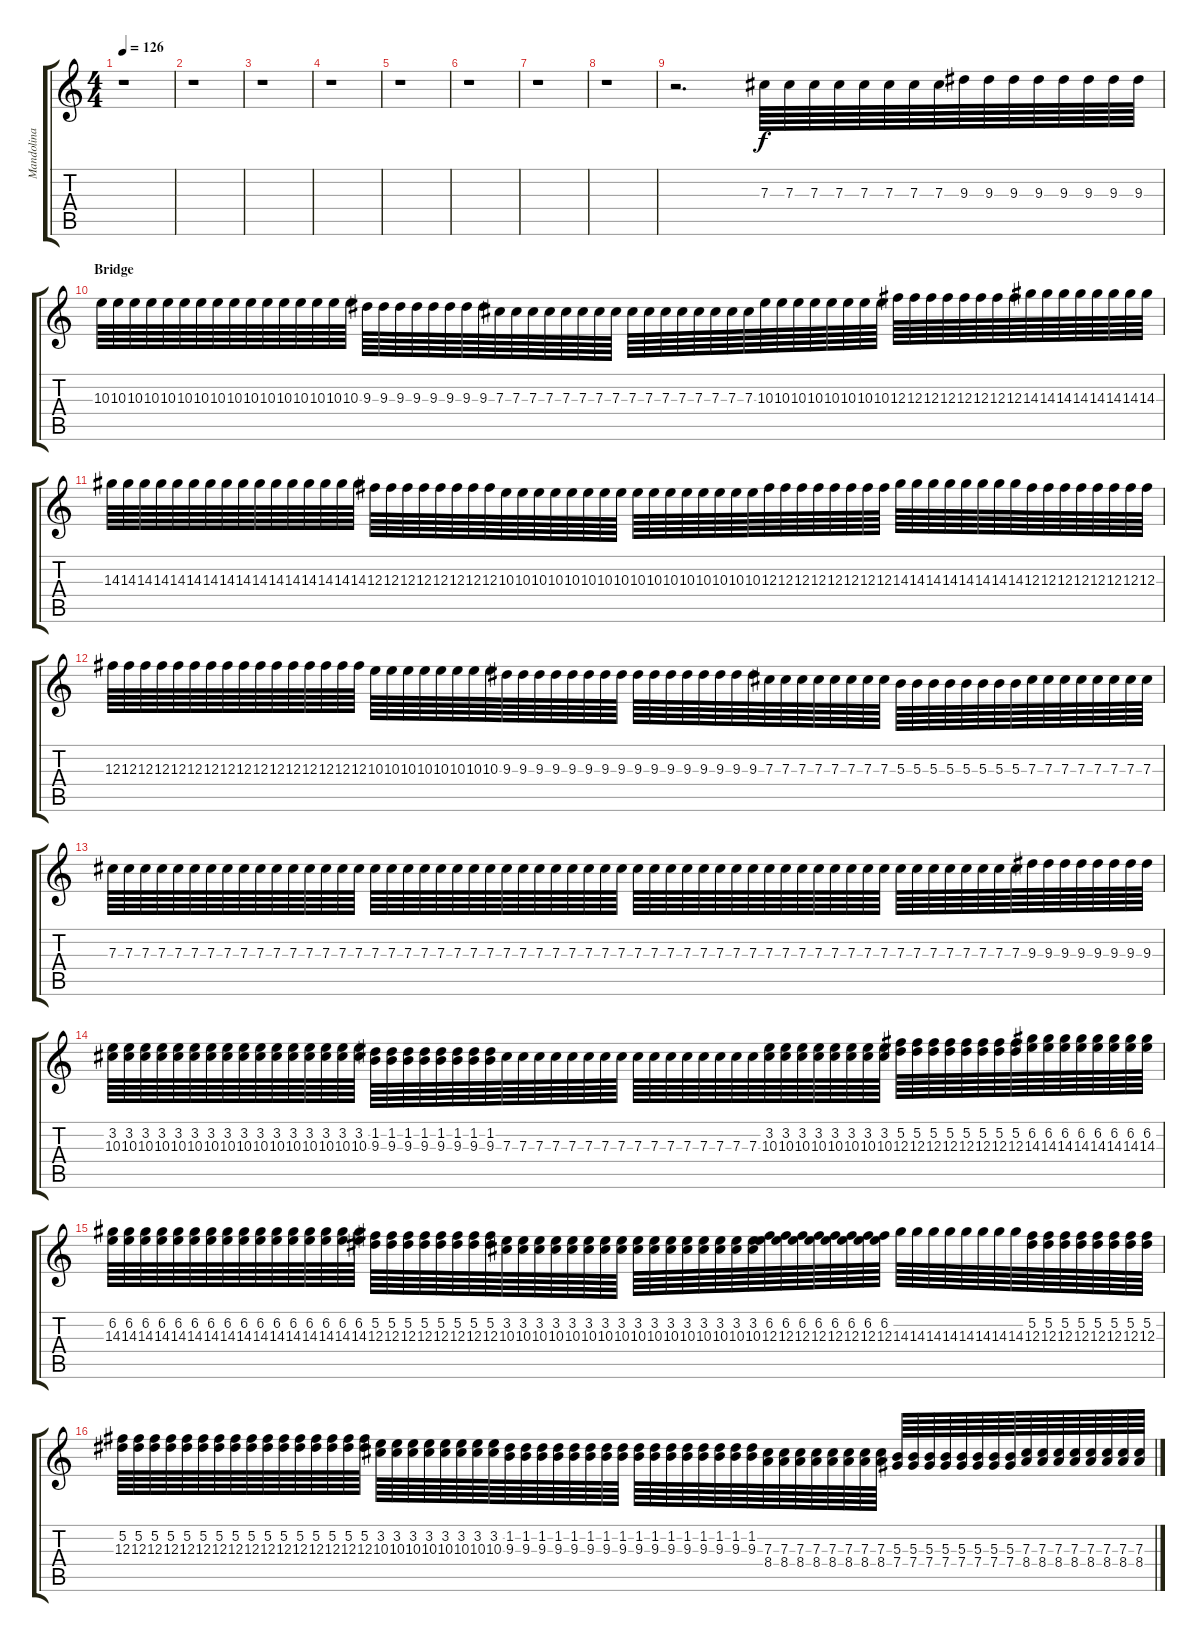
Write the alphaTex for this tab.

\track ("Mandolina" "Mandolina") {instrument banjo}
\staff {score tabs}
\tuning (Eb4 Bb3 Gb3 Db3 Ab2 Eb2) {hide}
\displaytranspose 12
\ts (4 4)
\tempo 126
\clef g2
\ks c
r.1{dy f} |
r.1 |
r.1 |
r.1 |
r.1 |
r.1 |
r.1 |
r.1 |
r.2{d} 7.3.64 7.3.64 7.3.64 7.3.64 7.3.64 7.3.64 7.3.64 7.3.64 9.3.64 9.3.64 9.3.64 9.3.64 9.3.64 9.3.64 9.3.64 9.3.64 |
\section ("" "Bridge")
10.3.64 10.3.64 10.3.64 10.3.64 10.3.64 10.3.64 10.3.64 10.3.64 10.3.64 10.3.64 10.3.64 10.3.64 10.3.64 10.3.64 10.3.64 10.3.64 9.3.64 9.3.64 9.3.64 9.3.64 9.3.64 9.3.64 9.3.64 9.3.64 7.3.64 7.3.64 7.3.64 7.3.64 7.3.64 7.3.64 7.3.64 7.3.64 7.3.64 7.3.64 7.3.64 7.3.64 7.3.64 7.3.64 7.3.64 7.3.64 10.3.64 10.3.64 10.3.64 10.3.64 10.3.64 10.3.64 10.3.64 10.3.64 12.3.64 12.3.64 12.3.64 12.3.64 12.3.64 12.3.64 12.3.64 12.3.64 14.3.64 14.3.64 14.3.64 14.3.64 14.3.64 14.3.64 14.3.64 14.3.64 |
14.3.64 14.3.64 14.3.64 14.3.64 14.3.64 14.3.64 14.3.64 14.3.64 14.3.64 14.3.64 14.3.64 14.3.64 14.3.64 14.3.64 14.3.64 14.3.64 12.3.64 12.3.64 12.3.64 12.3.64 12.3.64 12.3.64 12.3.64 12.3.64 10.3.64 10.3.64 10.3.64 10.3.64 10.3.64 10.3.64 10.3.64 10.3.64 10.3.64 10.3.64 10.3.64 10.3.64 10.3.64 10.3.64 10.3.64 10.3.64 12.3.64 12.3.64 12.3.64 12.3.64 12.3.64 12.3.64 12.3.64 12.3.64 14.3.64 14.3.64 14.3.64 14.3.64 14.3.64 14.3.64 14.3.64 14.3.64 12.3.64 12.3.64 12.3.64 12.3.64 12.3.64 12.3.64 12.3.64 12.3.64 |
12.3.64 12.3.64 12.3.64 12.3.64 12.3.64 12.3.64 12.3.64 12.3.64 12.3.64 12.3.64 12.3.64 12.3.64 12.3.64 12.3.64 12.3.64 12.3.64 10.3.64 10.3.64 10.3.64 10.3.64 10.3.64 10.3.64 10.3.64 10.3.64 9.3.64 9.3.64 9.3.64 9.3.64 9.3.64 9.3.64 9.3.64 9.3.64 9.3.64 9.3.64 9.3.64 9.3.64 9.3.64 9.3.64 9.3.64 9.3.64 7.3.64 7.3.64 7.3.64 7.3.64 7.3.64 7.3.64 7.3.64 7.3.64 5.3.64 5.3.64 5.3.64 5.3.64 5.3.64 5.3.64 5.3.64 5.3.64 7.3.64 7.3.64 7.3.64 7.3.64 7.3.64 7.3.64 7.3.64 7.3.64 |
7.3.64 7.3.64 7.3.64 7.3.64 7.3.64 7.3.64 7.3.64 7.3.64 7.3.64 7.3.64 7.3.64 7.3.64 7.3.64 7.3.64 7.3.64 7.3.64 7.3.64 7.3.64 7.3.64 7.3.64 7.3.64 7.3.64 7.3.64 7.3.64 7.3.64 7.3.64 7.3.64 7.3.64 7.3.64 7.3.64 7.3.64 7.3.64 7.3.64 7.3.64 7.3.64 7.3.64 7.3.64 7.3.64 7.3.64 7.3.64 7.3.64 7.3.64 7.3.64 7.3.64 7.3.64 7.3.64 7.3.64 7.3.64 7.3.64 7.3.64 7.3.64 7.3.64 7.3.64 7.3.64 7.3.64 7.3.64 9.3.64 9.3.64 9.3.64 9.3.64 9.3.64 9.3.64 9.3.64 9.3.64 |
(3.2 10.3).64 (3.2 10.3).64 (3.2 10.3).64 (3.2 10.3).64 (3.2 10.3).64 (3.2 10.3).64 (3.2 10.3).64 (3.2 10.3).64 (3.2 10.3).64 (3.2 10.3).64 (3.2 10.3).64 (3.2 10.3).64 (3.2 10.3).64 (3.2 10.3).64 (3.2 10.3).64 (3.2 10.3).64 (1.2 9.3).64 (1.2 9.3).64 (1.2 9.3).64 (1.2 9.3).64 (1.2 9.3).64 (1.2 9.3).64 (1.2 9.3).64 (1.2 9.3).64 7.3.64 7.3.64 7.3.64 7.3.64 7.3.64 7.3.64 7.3.64 7.3.64 7.3.64 7.3.64 7.3.64 7.3.64 7.3.64 7.3.64 7.3.64 7.3.64 (3.2 10.3).64 (3.2 10.3).64 (3.2 10.3).64 (3.2 10.3).64 (3.2 10.3).64 (3.2 10.3).64 (3.2 10.3).64 (3.2 10.3).64 (5.2 12.3).64 (5.2 12.3).64 (5.2 12.3).64 (5.2 12.3).64 (5.2 12.3).64 (5.2 12.3).64 (5.2 12.3).64 (5.2 12.3).64 (6.2 14.3).64 (6.2 14.3).64 (6.2 14.3).64 (6.2 14.3).64 (6.2 14.3).64 (6.2 14.3).64 (6.2 14.3).64 (6.2 14.3).64 |
(6.2 14.3).64 (6.2 14.3).64 (6.2 14.3).64 (6.2 14.3).64 (6.2 14.3).64 (6.2 14.3).64 (6.2 14.3).64 (6.2 14.3).64 (6.2 14.3).64 (6.2 14.3).64 (6.2 14.3).64 (6.2 14.3).64 (6.2 14.3).64 (6.2 14.3).64 (6.2 14.3).64 (6.2 14.3).64 (5.2 12.3).64 (5.2 12.3).64 (5.2 12.3).64 (5.2 12.3).64 (5.2 12.3).64 (5.2 12.3).64 (5.2 12.3).64 (5.2 12.3).64 (3.2 10.3).64 (3.2 10.3).64 (3.2 10.3).64 (3.2 10.3).64 (3.2 10.3).64 (3.2 10.3).64 (3.2 10.3).64 (3.2 10.3).64 (3.2 10.3).64 (3.2 10.3).64 (3.2 10.3).64 (3.2 10.3).64 (3.2 10.3).64 (3.2 10.3).64 (3.2 10.3).64 (3.2 10.3).64 (6.2 12.3).64 (6.2 12.3).64 (6.2 12.3).64 (6.2 12.3).64 (6.2 12.3).64 (6.2 12.3).64 (6.2 12.3).64 (6.2 12.3).64 14.3.64 14.3.64 14.3.64 14.3.64 14.3.64 14.3.64 14.3.64 14.3.64 (5.2 12.3).64 (5.2 12.3).64 (5.2 12.3).64 (5.2 12.3).64 (5.2 12.3).64 (5.2 12.3).64 (5.2 12.3).64 (5.2 12.3).64 |
(5.2 12.3).64 (5.2 12.3).64 (5.2 12.3).64 (5.2 12.3).64 (5.2 12.3).64 (5.2 12.3).64 (5.2 12.3).64 (5.2 12.3).64 (5.2 12.3).64 (5.2 12.3).64 (5.2 12.3).64 (5.2 12.3).64 (5.2 12.3).64 (5.2 12.3).64 (5.2 12.3).64 (5.2 12.3).64 (3.2 10.3).64 (3.2 10.3).64 (3.2 10.3).64 (3.2 10.3).64 (3.2 10.3).64 (3.2 10.3).64 (3.2 10.3).64 (3.2 10.3).64 (1.2 9.3).64 (1.2 9.3).64 (1.2 9.3).64 (1.2 9.3).64 (1.2 9.3).64 (1.2 9.3).64 (1.2 9.3).64 (1.2 9.3).64 (1.2 9.3).64 (1.2 9.3).64 (1.2 9.3).64 (1.2 9.3).64 (1.2 9.3).64 (1.2 9.3).64 (1.2 9.3).64 (1.2 9.3).64 (7.3 8.4).64 (7.3 8.4).64 (7.3 8.4).64 (7.3 8.4).64 (7.3 8.4).64 (7.3 8.4).64 (7.3 8.4).64 (7.3 8.4).64 (5.3 7.4).64 (5.3 7.4).64 (5.3 7.4).64 (5.3 7.4).64 (5.3 7.4).64 (5.3 7.4).64 (5.3 7.4).64 (5.3 7.4).64 (7.3 8.4).64 (7.3 8.4).64 (7.3 8.4).64 (7.3 8.4).64 (7.3 8.4).64 (7.3 8.4).64 (7.3 8.4).64 (7.3 8.4).64
